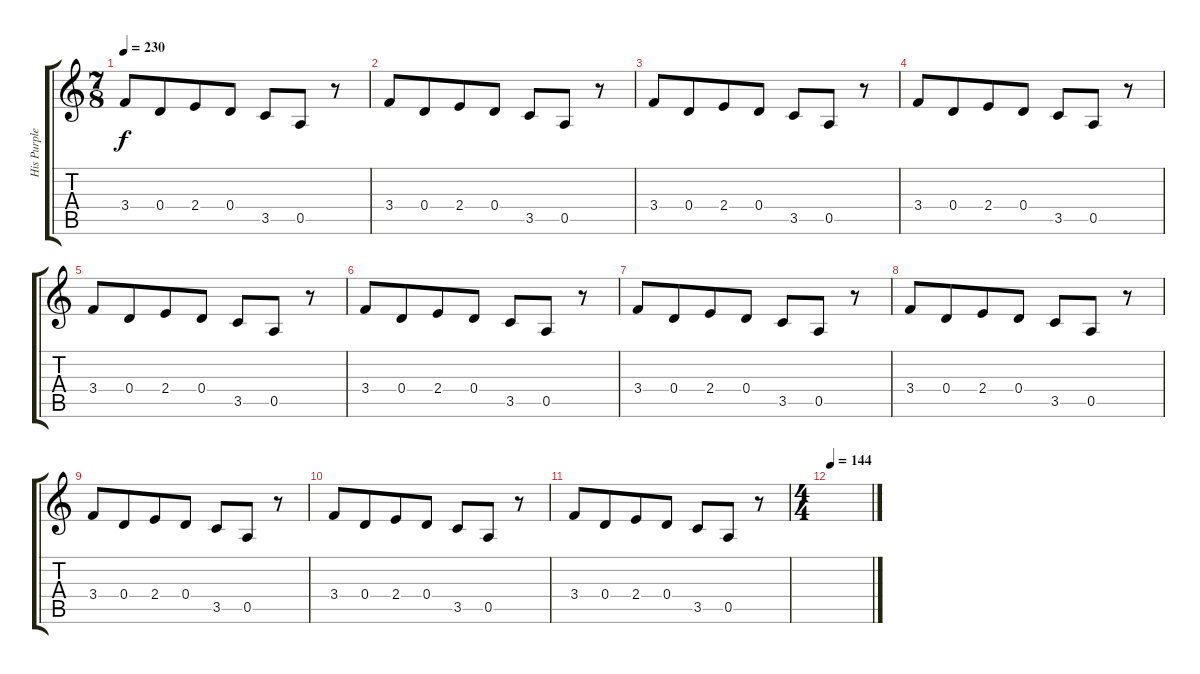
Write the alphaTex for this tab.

\track ("His Purple Majesty" "His Purple") {instrument distortionguitar}
\staff {score tabs}
\tuning (E4 B3 G3 D3 A2 D2) {hide}
\ts (7 8)
\tempo 230
\clef g2
\ks c
3.4.8{dy f} 0.4.8 2.4.8 0.4.8 3.5.8 0.5.8 r.8 |
3.4.8 0.4.8 2.4.8 0.4.8 3.5.8 0.5.8 r.8 |
3.4.8 0.4.8 2.4.8 0.4.8 3.5.8 0.5.8 r.8 |
3.4.8 0.4.8 2.4.8 0.4.8 3.5.8 0.5.8 r.8 |
3.4.8 0.4.8 2.4.8 0.4.8 3.5.8 0.5.8 r.8 |
3.4.8 0.4.8 2.4.8 0.4.8 3.5.8 0.5.8 r.8 |
3.4.8 0.4.8 2.4.8 0.4.8 3.5.8 0.5.8 r.8 |
3.4.8 0.4.8 2.4.8 0.4.8 3.5.8 0.5.8 r.8 |
3.4.8 0.4.8 2.4.8 0.4.8 3.5.8 0.5.8 r.8 |
3.4.8 0.4.8 2.4.8 0.4.8 3.5.8 0.5.8 r.8 |
3.4.8 0.4.8 2.4.8 0.4.8 3.5.8 0.5.8 r.8 |
\ts (4 4)
\tempo 144
